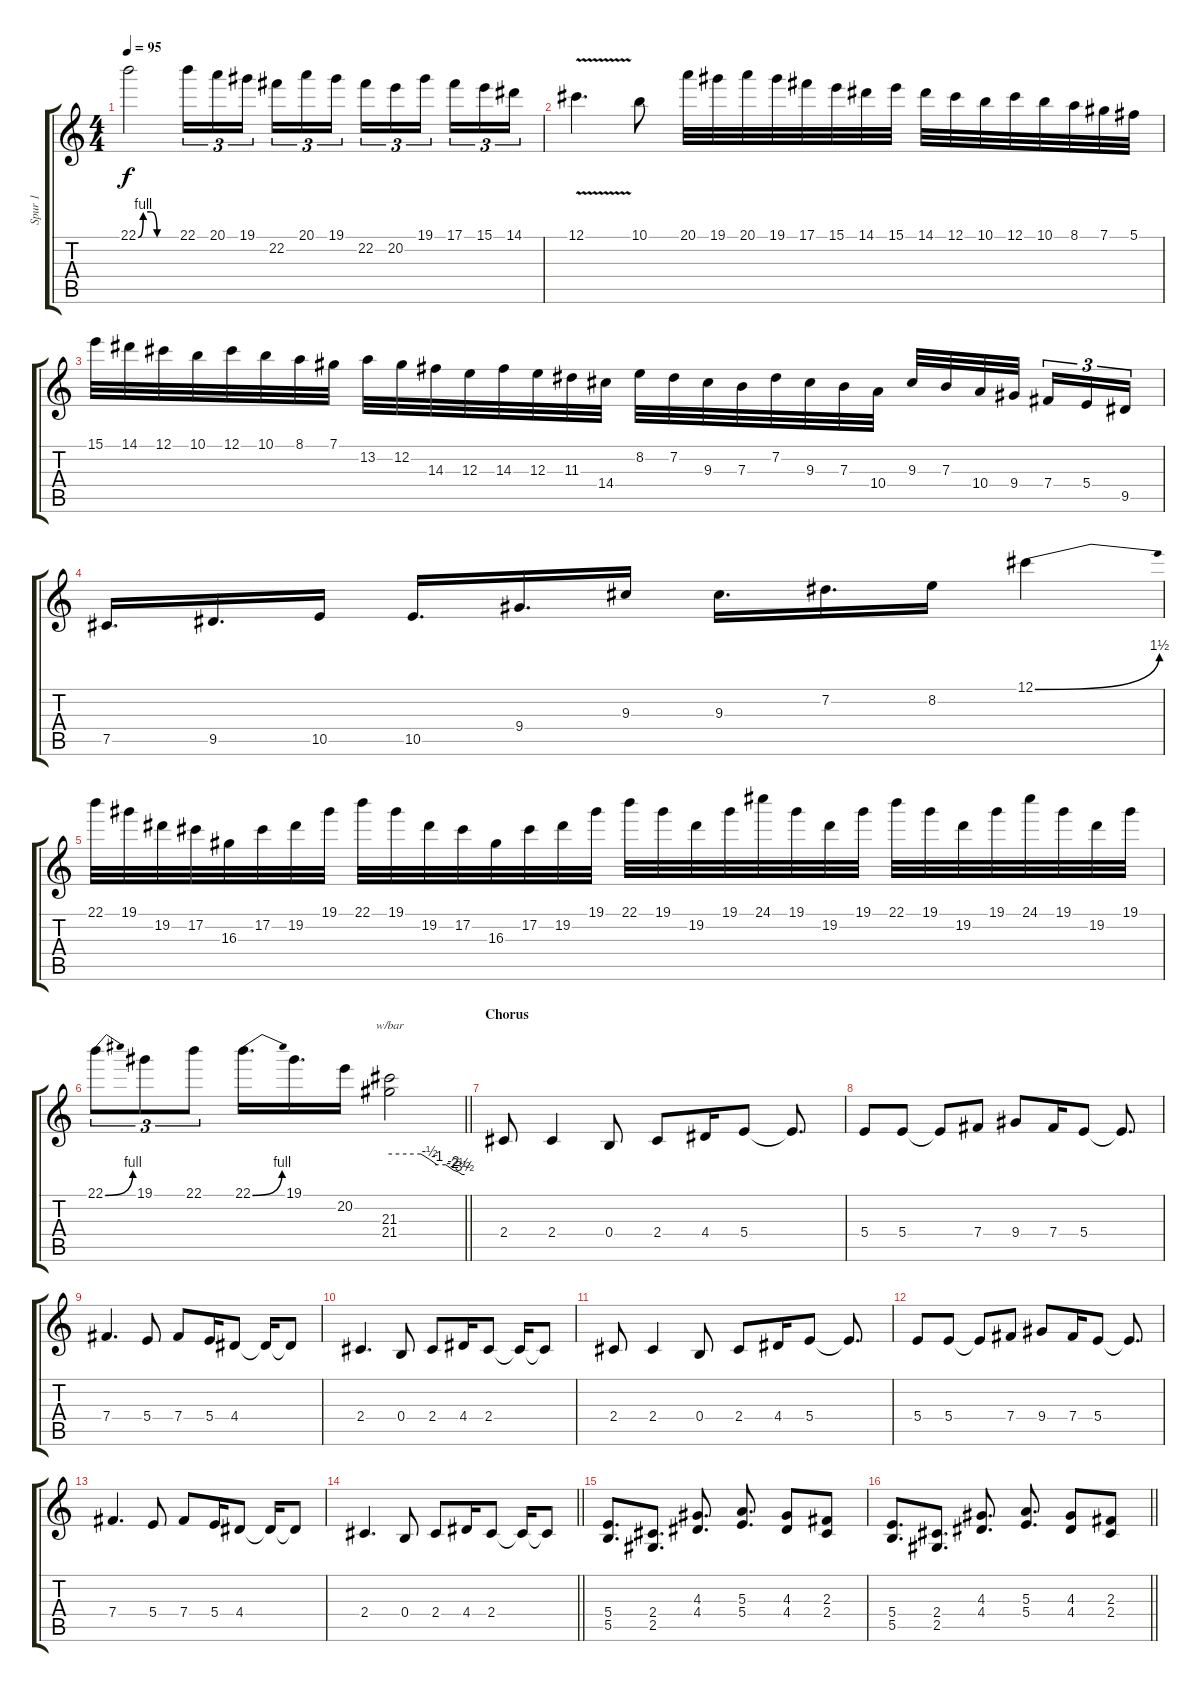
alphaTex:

\track ("Spur 1" "Spur 1") {instrument distortionguitar}
\staff {score tabs}
\tuning (Db4 Ab3 E3 B2 Gb2 B1) {hide}
\ts (4 4)
\tempo 95
\clef g2
\ks c
22.1{be (custom 0 0 8 4 20 4 30 0 60 0)}.2{dy f} 22.1.16{tu (3 2)} 20.1.16{tu (3 2)} 19.1.16{tu (3 2) beam splitsecondary} 22.2.16{tu (3 2)} 20.1.16{tu (3 2)} 19.1.16{tu (3 2)} 22.2.16{tu (3 2)} 20.2.16{tu (3 2)} 19.1.16{tu (3 2) beam splitsecondary} 17.1.16{tu (3 2)} 15.1.16{tu (3 2)} 14.1.16{tu (3 2)} |
12.1{v}.4{d} 10.1.8 20.1.32 19.1.32 20.1.32 19.1.32 17.1.32 15.1.32 14.1.32 15.1.32 14.1.32 12.1.32 10.1.32 12.1.32 10.1.32 8.1.32 7.1.32 5.1.32 |
15.1.32 14.1.32 12.1.32 10.1.32 12.1.32 10.1.32 8.1.32 7.1.32 13.2.32 12.2.32 14.3.32 12.3.32 14.3.32 12.3.32 11.3.32 14.4.32 8.2.32 7.2.32 9.3.32 7.3.32 7.2.32 9.3.32 7.3.32 10.4.32 9.3.32 7.3.32 10.4.32 9.4.32{beam splitsecondary} 7.4.16{tu (3 2)} 5.4.16{tu (3 2)} 9.5.16{tu (3 2)} |
7.5.16{d} 9.5.16{d} 10.5.16 10.5.16{d} 9.4.16{d} 9.3.16 9.3.16{d} 7.2.16{d} 8.2.16 12.1{be (bend 0 0 60 6)}.4 |
22.1.32 19.1.32 19.2.32 17.2.32 16.3.32 17.2.32 19.2.32 19.1.32 22.1.32 19.1.32 19.2.32 17.2.32 16.3.32 17.2.32 19.2.32 19.1.32 22.1.32 19.1.32 19.2.32 19.1.32 24.1.32 19.1.32 19.2.32 19.1.32 22.1.32 19.1.32 19.2.32 19.1.32 24.1.32 19.1.32 19.2.32 19.1.32 |
\barLineRight lightlight
22.1{be (bend 0 0 60 4)}.8{tu (3 2)} 19.1.8{tu (3 2)} 22.1.8{tu (3 2)} 22.1{be (bend 0 0 60 4)}.16{d} 19.1.16{d} 20.2.16 (21.3 21.4).2{tbe (custom default 0 0 25 0 32 -2 38 -4 45 -4 51 -8 55 -10 58 -14 60 -14)} |
\section ("" "Chorus")
2.4.8 2.4.4 0.4.8 2.4.8 4.4.16 5.4.8 5.4{t}.8{d} |
5.4.8 5.4.8 5.4{t}.8 7.4.8 9.4.8 7.4.16 5.4.8 5.4{t}.8{d} |
7.4.4{d} 5.4.8 7.4.8 5.4.16 4.4.8 4.4{t}.16 4.4{t}.8 |
2.4.4{d} 0.4.8 2.4.8 4.4.16 2.4.8 2.4{t}.16 2.4{t}.8 |
2.4.8 2.4.4 0.4.8 2.4.8 4.4.16 5.4.8 5.4{t}.8{d} |
5.4.8 5.4.8 5.4{t}.8 7.4.8 9.4.8 7.4.16 5.4.8 5.4{t}.8{d} |
7.4.4{d} 5.4.8 7.4.8 5.4.16 4.4.8 4.4{t}.16 4.4{t}.8 |
\barLineRight lightlight
2.4.4{d} 0.4.8 2.4.8 4.4.16 2.4.8 2.4{t}.16 2.4{t}.8 |
(5.4 5.5).8{d} (2.4 2.5).8{d} (4.3 4.4).8{d} (5.3 5.4).8{d} (4.3 4.4).8 (2.3 2.4).8 |
\barLineRight lightlight
(5.4 5.5).8{d} (2.4 2.5).8{d} (4.3 4.4).8{d} (5.3 5.4).8{d} (4.3 4.4).8 (2.3 2.4).8
